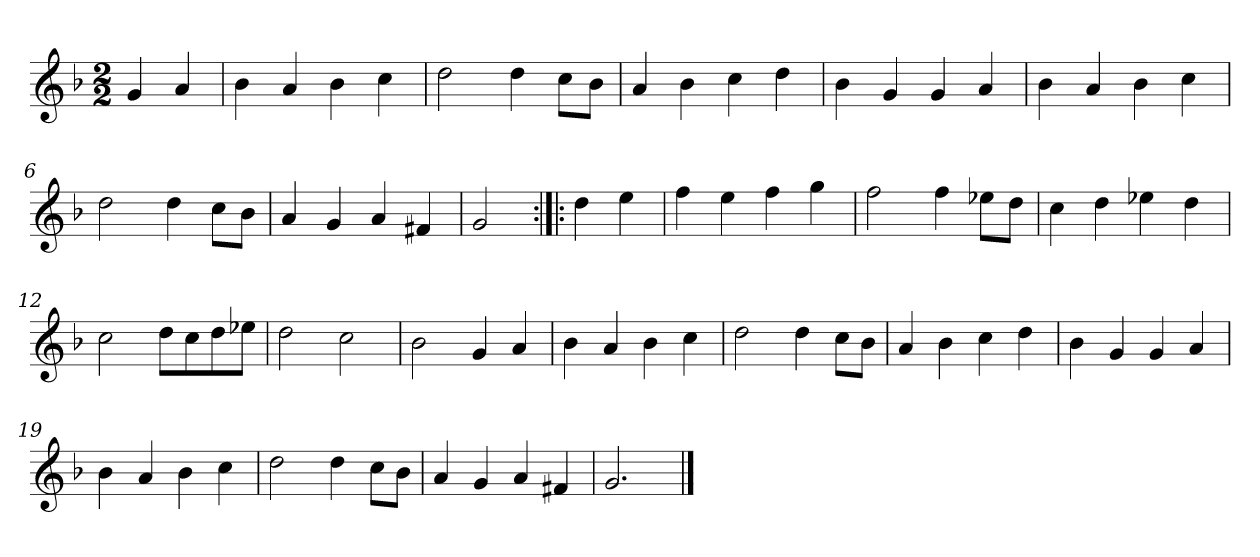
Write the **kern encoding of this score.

**kern
*part1
*staff1
*clefG2
*k[b-]
*G:dor
*M2/2
*MM120
=
4g
4a
=1
4b-
4a
4b-
4cc
=2
2dd
4dd
8cc\L
8b-\J
=3
4a
4b-
4cc
4dd
=4
4b-
4g
4g
4a
=5
4b-
4a
4b-
4cc
=6
2dd
4dd
8cc\L
8b-\J
=7
4a
4g
4a
4f#X
=8
2g
=:|!|:
4dd
4ee
=9
4ff
4ee
4ff
4gg
=10
2ff
4ff
8ee-X\L
8dd\J
=11
4cc
4dd
4ee-X
4dd
=12
2cc
8dd\L
8cc\
8dd\
8ee-X\J
=13
2dd
2cc
=14
2b-
4g
4a
=15
4b-
4a
4b-
4cc
=16
2dd
4dd
8cc\L
8b-\J
=17
4a
4b-
4cc
4dd
=18
4b-
4g
4g
4a
=19
4b-
4a
4b-
4cc
=20
2dd
4dd
8cc\L
8b-\J
=21
4a
4g
4a
4f#X
=22
2.g
==
*-
